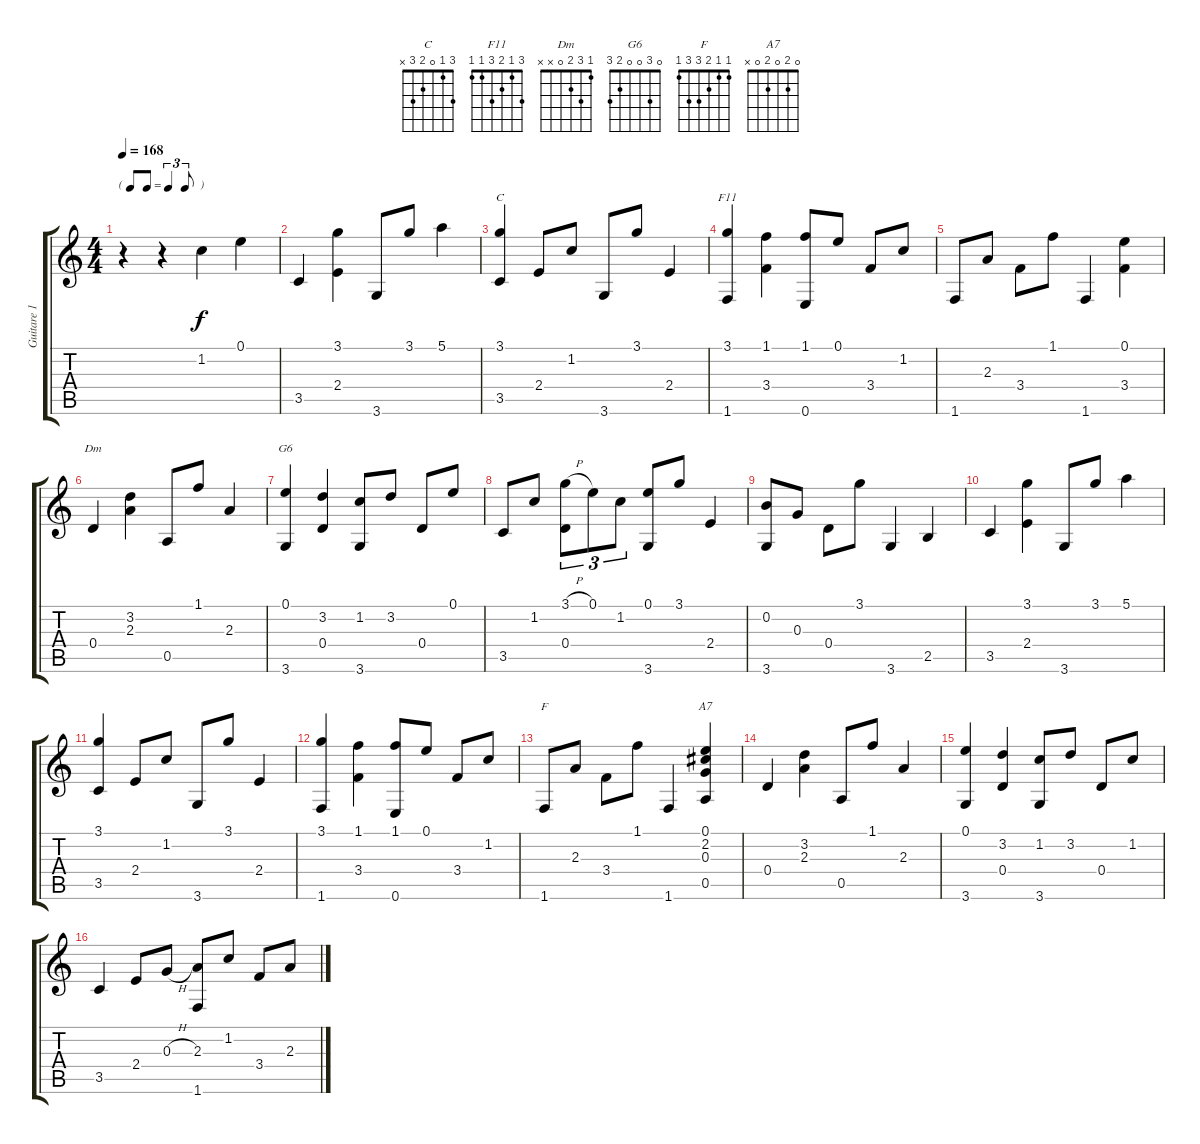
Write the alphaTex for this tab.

\track ("Guitare 1" "Guitare 1") {instrument acousticguitarnylon}
\staff {score tabs}
\tuning (E4 B3 G3 D3 A2 E2) {hide}
\chord ("C" 3 1 0 2 3 x)
\chord ("F11" 3 1 2 3 1 1)
\chord ("Dm" 1 3 2 0 x x)
\chord ("G6" 0 3 0 0 2 3)
\chord ("F" 1 1 2 3 3 1)
\chord ("A7" 0 2 0 2 0 x)
\ts (4 4)
\tf triplet8th
\tempo 168
\clef g2
\ks c
r.4{dy f instrument acousticguitarnylon} r.4 1.2.4 0.1.4 |
3.5.4 (3.1 2.4).4 3.6.8 3.1.8 5.1.4 |
(3.1 3.5).4{ch "C"} 2.4.8 1.2.8 3.6.8 3.1.8 2.4.4 |
(3.1 1.6).4{ch "F11"} (1.1 3.4).4 (1.1 0.6).8 0.1.8 3.4.8 1.2.8 |
1.6.8 2.3.8 3.4.8 1.1.8 1.6.4 (0.1 3.4).4 |
0.4.4{ch "Dm"} (3.2 2.3).4 0.5.8 1.1.8 2.3.4 |
(0.1 3.6).4{ch "G6"} (3.2 0.4).4 (1.2 3.6).8 3.2.8 0.4.8 0.1.8 |
3.5.8 1.2.8 (3.1{h} 0.4).8{tu (3 2)} 0.1.8{tu (3 2)} 1.2.8{tu (3 2)} (0.1 3.6).8 3.1.8 2.4.4 |
(0.2 3.6).8 0.3.8 0.4.8 3.1.8 3.6.4 2.5.4 |
3.5.4 (3.1 2.4).4 3.6.8 3.1.8 5.1.4 |
(3.1 3.5).4 2.4.8 1.2.8 3.6.8 3.1.8 2.4.4 |
(3.1 1.6).4 (1.1 3.4).4 (1.1 0.6).8 0.1.8 3.4.8 1.2.8 |
1.6.8{ch "F"} 2.3.8 3.4.8 1.1.8 1.6.4 (0.1 2.2 0.3 0.5).4{ch "A7"} |
0.4.4 (3.2 2.3).4 0.5.8 1.1.8 2.3.4 |
(0.1 3.6).4 (3.2 0.4).4 (1.2 3.6).8 3.2.8 0.4.8 1.2.8 |
3.5.4 2.4.8 0.3{h}.8 (2.3 1.6).8 1.2.8 3.4.8 2.3.8
